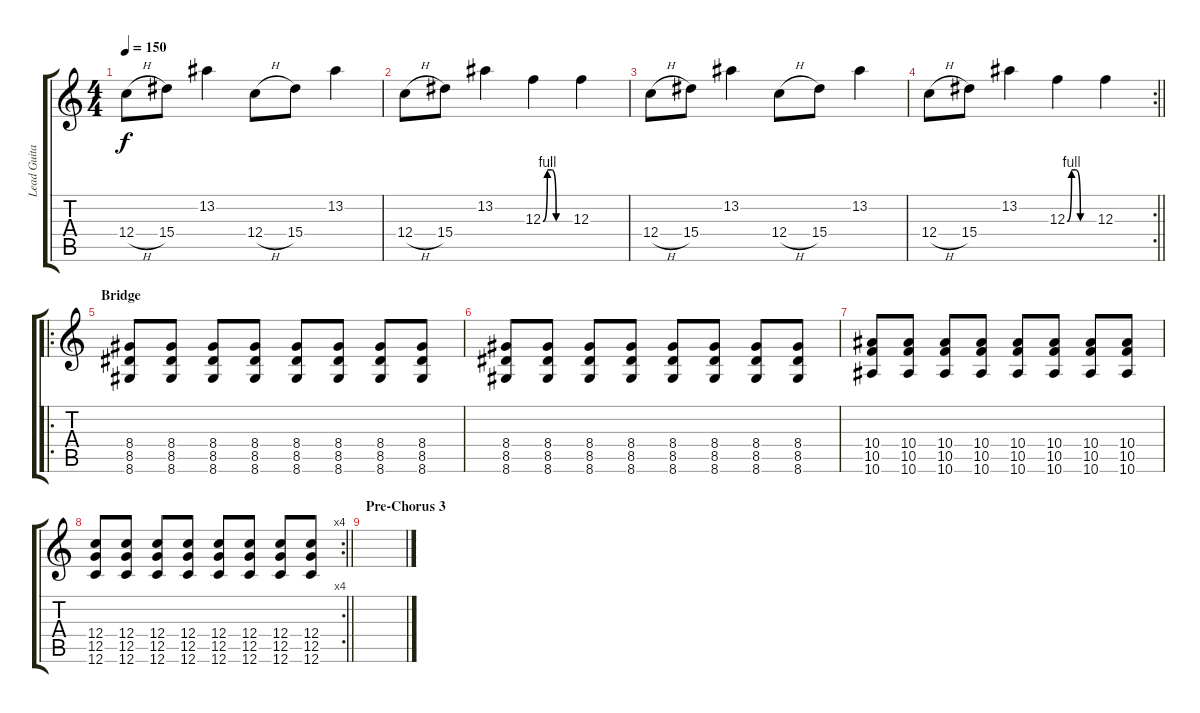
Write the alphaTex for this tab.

\track ("Lead Guitar" "Lead Guita") {instrument distortionguitar}
\staff {score tabs}
\tuning (D4 A3 F3 C3 G2 C2) {hide}
\ts (4 4)
\tempo 150
\clef g2
\ks c
12.4{h}.8{dy f} 15.4.8 13.2.4 12.4{h}.8 15.4.8 13.2.4 |
12.4{h}.8 15.4.8 13.2.4 12.3{be (custom 0 0 10 4 20 4 30 0 60 0)}.4 12.3.4 |
12.4{h}.8 15.4.8 13.2.4 12.4{h}.8 15.4.8 13.2.4 |
\rc 2
\barLineRight lightlight
12.4{h}.8 15.4.8 13.2.4 12.3{be (custom 0 0 10 4 20 4 30 0 60 0)}.4 12.3.4 |
\ro
\section ("" "Bridge")
(8.4 8.5 8.6).8 (8.4 8.5 8.6).8 (8.4 8.5 8.6).8 (8.4 8.5 8.6).8 (8.4 8.5 8.6).8 (8.4 8.5 8.6).8 (8.4 8.5 8.6).8 (8.4 8.5 8.6).8 |
(8.4 8.5 8.6).8 (8.4 8.5 8.6).8 (8.4 8.5 8.6).8 (8.4 8.5 8.6).8 (8.4 8.5 8.6).8 (8.4 8.5 8.6).8 (8.4 8.5 8.6).8 (8.4 8.5 8.6).8 |
(10.4 10.5 10.6).8 (10.4 10.5 10.6).8 (10.4 10.5 10.6).8 (10.4 10.5 10.6).8 (10.4 10.5 10.6).8 (10.4 10.5 10.6).8 (10.4 10.5 10.6).8 (10.4 10.5 10.6).8 |
\rc 4
\barLineRight lightlight
(12.4 12.5 12.6).8 (12.4 12.5 12.6).8 (12.4 12.5 12.6).8 (12.4 12.5 12.6).8 (12.4 12.5 12.6).8 (12.4 12.5 12.6).8 (12.4 12.5 12.6).8 (12.4 12.5 12.6).8 |
\section ("" "Pre-Chorus 3")
